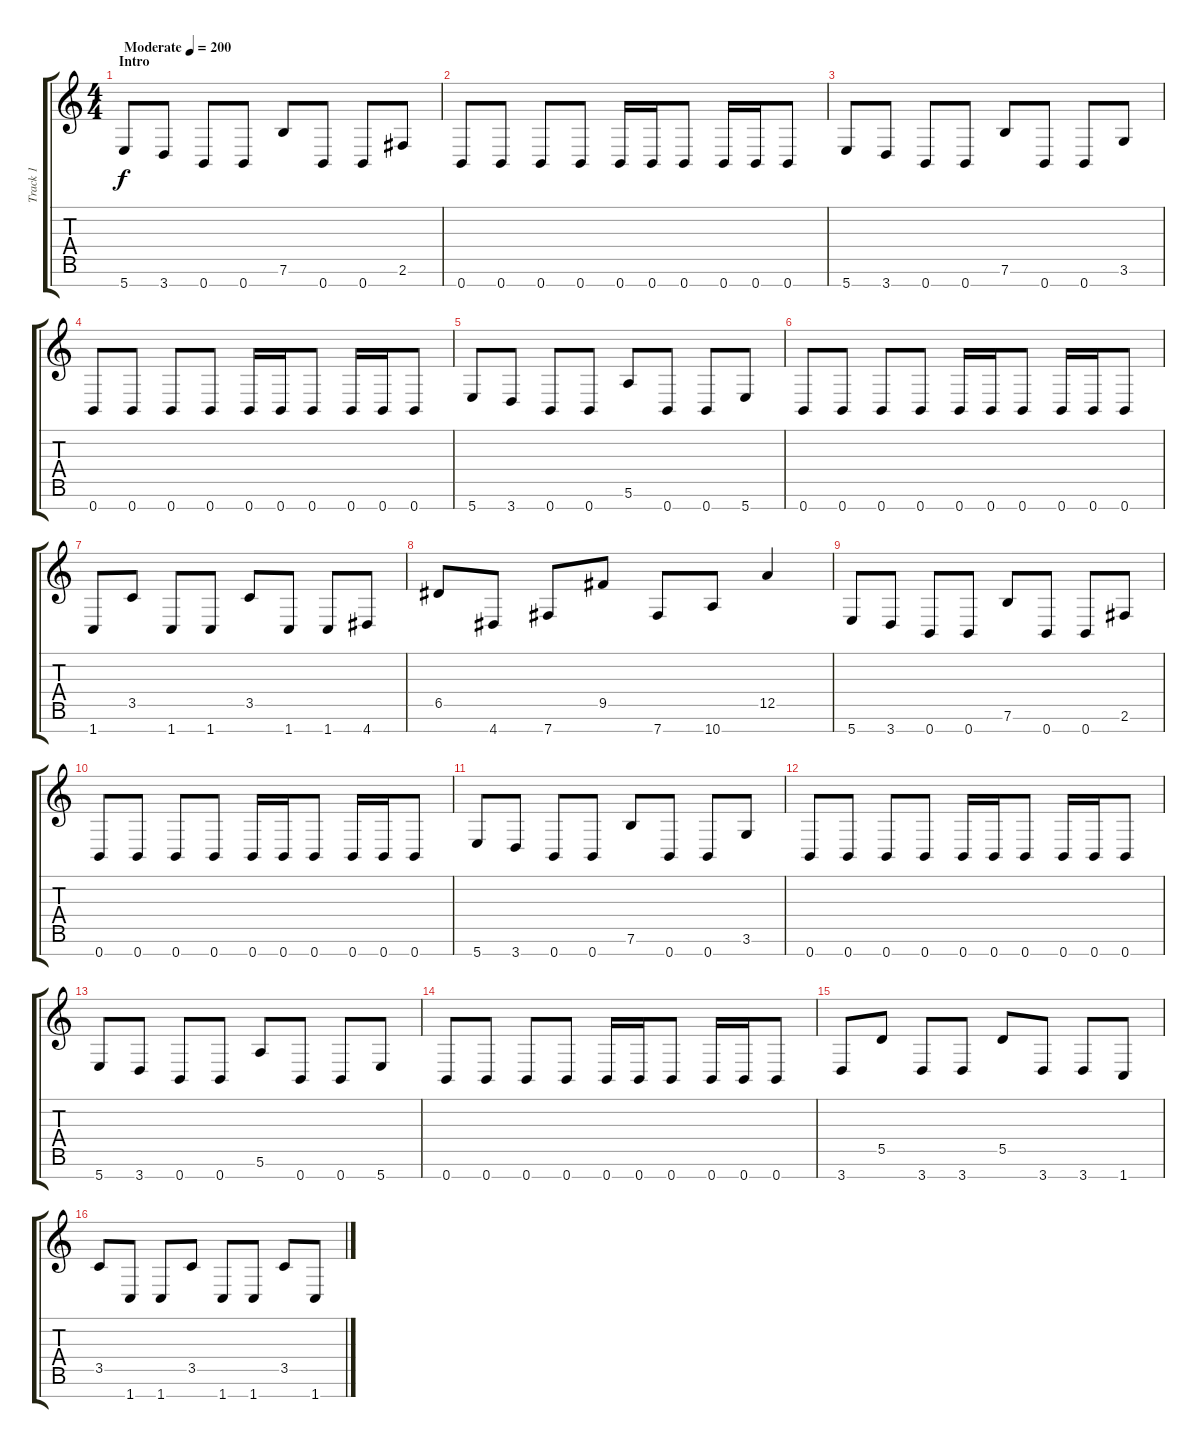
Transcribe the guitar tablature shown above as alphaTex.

\track ("Track 1" "Track 1") {instrument distortionguitar}
\staff {score tabs}
\tuning (E4 B3 G3 D3 A2 E2 B1) {hide}
\ts (4 4)
\section ("" "Intro")
\tempo (200 "Moderate")
\clef g2
\ks c
5.7.8{dy f instrument distortionguitar} 3.7.8 0.7.8 0.7.8 7.6.8 0.7.8 0.7.8 2.6.8 |
0.7.8 0.7.8 0.7.8 0.7.8 0.7.16 0.7.16 0.7.8 0.7.16 0.7.16 0.7.8 |
5.7.8 3.7.8 0.7.8 0.7.8 7.6.8 0.7.8 0.7.8 3.6.8 |
0.7.8 0.7.8 0.7.8 0.7.8 0.7.16 0.7.16 0.7.8 0.7.16 0.7.16 0.7.8 |
5.7.8 3.7.8 0.7.8 0.7.8 5.6.8 0.7.8 0.7.8 5.7.8 |
0.7.8 0.7.8 0.7.8 0.7.8 0.7.16 0.7.16 0.7.8 0.7.16 0.7.16 0.7.8 |
1.7.8 3.5.8 1.7.8 1.7.8 3.5.8 1.7.8 1.7.8 4.7.8 |
6.5.8 4.7.8 7.7.8 9.5.8 7.7.8 10.7.8 12.5.4 |
5.7.8 3.7.8 0.7.8 0.7.8 7.6.8 0.7.8 0.7.8 2.6.8 |
0.7.8 0.7.8 0.7.8 0.7.8 0.7.16 0.7.16 0.7.8 0.7.16 0.7.16 0.7.8 |
5.7.8 3.7.8 0.7.8 0.7.8 7.6.8 0.7.8 0.7.8 3.6.8 |
0.7.8 0.7.8 0.7.8 0.7.8 0.7.16 0.7.16 0.7.8 0.7.16 0.7.16 0.7.8 |
5.7.8 3.7.8 0.7.8 0.7.8 5.6.8 0.7.8 0.7.8 5.7.8 |
0.7.8 0.7.8 0.7.8 0.7.8 0.7.16 0.7.16 0.7.8 0.7.16 0.7.16 0.7.8 |
3.7.8 5.5.8 3.7.8 3.7.8 5.5.8 3.7.8 3.7.8 1.7.8 |
3.5.8 1.7.8 1.7.8 3.5.8 1.7.8 1.7.8 3.5.8 1.7.8
